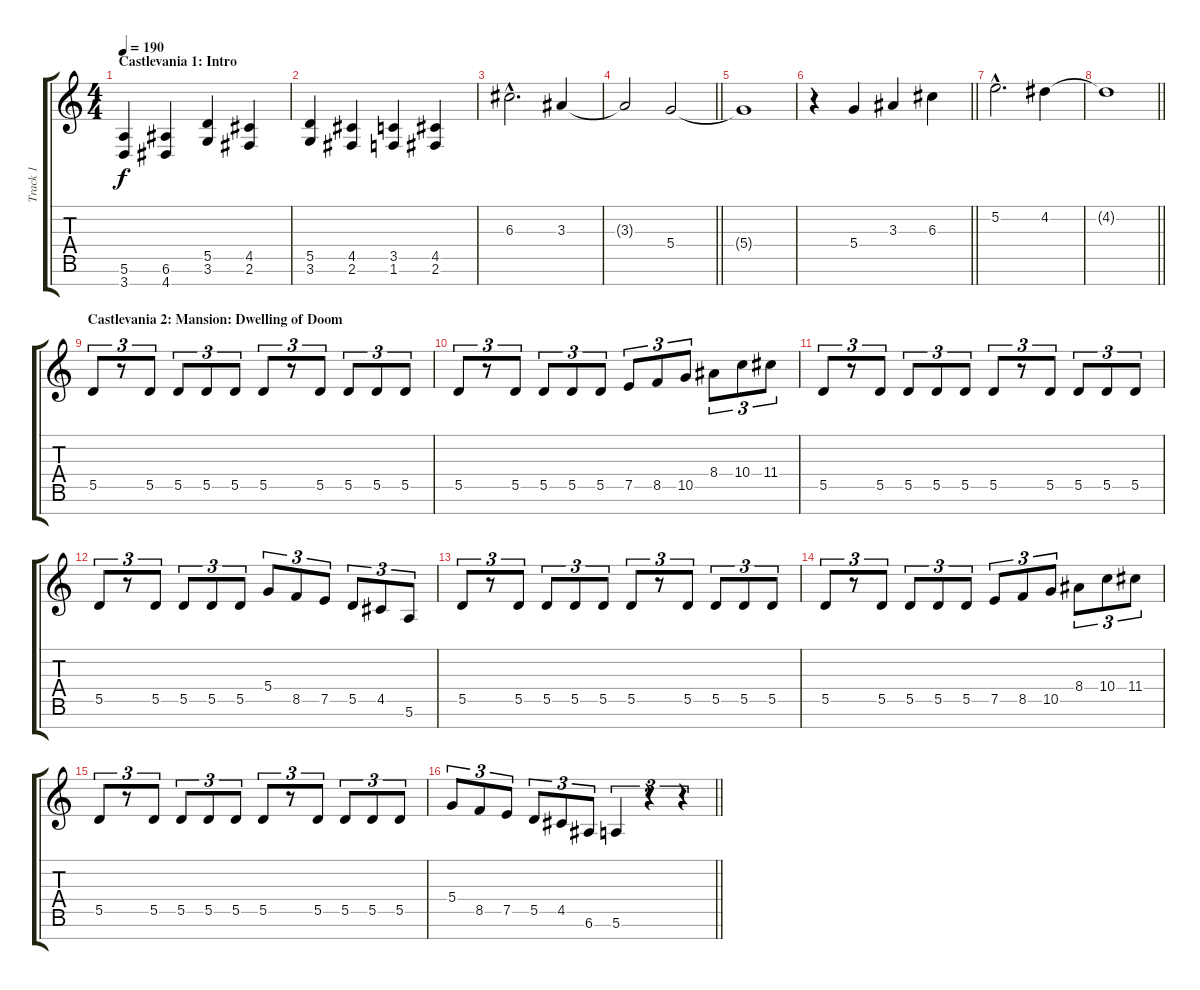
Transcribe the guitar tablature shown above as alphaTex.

\track ("Track 1" "Track 1") {instrument distortionguitar}
\staff {score tabs}
\tuning (E4 B3 G3 D3 A2 E2 B1) {hide}
\ts (4 4)
\section ("" "Castlevania 1: Intro")
\tempo 190
\clef g2
\ks c
(5.6 3.7).4{dy f instrument distortionguitar} (6.6 4.7).4 (5.5 3.6).4 (4.5 2.6).4 |
(5.5 3.6).4 (4.5 2.6).4 (3.5 1.6).4 (4.5 2.6).4 |
6.3{hac}.2{d} 3.3.4 |
\barLineRight lightlight
3.3{t}.2 5.4.2 |
5.4{t}.1 |
\barLineRight lightlight
r.4 5.4.4 3.3.4 6.3.4 |
5.2{hac}.2{d} 4.2.4 |
\barLineRight lightlight
4.2{t}.1 |
\section ("" "Castlevania 2: Mansion: Dwelling of Doom")
5.5.8{tu (3 2)} r.8{tu (3 2)} 5.5.8{tu (3 2)} 5.5.8{tu (3 2)} 5.5.8{tu (3 2)} 5.5.8{tu (3 2)} 5.5.8{tu (3 2)} r.8{tu (3 2)} 5.5.8{tu (3 2)} 5.5.8{tu (3 2)} 5.5.8{tu (3 2)} 5.5.8{tu (3 2)} |
5.5.8{tu (3 2)} r.8{tu (3 2)} 5.5.8{tu (3 2)} 5.5.8{tu (3 2)} 5.5.8{tu (3 2)} 5.5.8{tu (3 2)} 7.5.8{tu (3 2)} 8.5.8{tu (3 2)} 10.5.8{tu (3 2)} 8.4.8{tu (3 2)} 10.4.8{tu (3 2)} 11.4.8{tu (3 2)} |
5.5.8{tu (3 2)} r.8{tu (3 2)} 5.5.8{tu (3 2)} 5.5.8{tu (3 2)} 5.5.8{tu (3 2)} 5.5.8{tu (3 2)} 5.5.8{tu (3 2)} r.8{tu (3 2)} 5.5.8{tu (3 2)} 5.5.8{tu (3 2)} 5.5.8{tu (3 2)} 5.5.8{tu (3 2)} |
5.5.8{tu (3 2)} r.8{tu (3 2)} 5.5.8{tu (3 2)} 5.5.8{tu (3 2)} 5.5.8{tu (3 2)} 5.5.8{tu (3 2)} 5.4.8{tu (3 2)} 8.5.8{tu (3 2)} 7.5.8{tu (3 2)} 5.5.8{tu (3 2)} 4.5.8{tu (3 2)} 5.6.8{tu (3 2)} |
5.5.8{tu (3 2)} r.8{tu (3 2)} 5.5.8{tu (3 2)} 5.5.8{tu (3 2)} 5.5.8{tu (3 2)} 5.5.8{tu (3 2)} 5.5.8{tu (3 2)} r.8{tu (3 2)} 5.5.8{tu (3 2)} 5.5.8{tu (3 2)} 5.5.8{tu (3 2)} 5.5.8{tu (3 2)} |
5.5.8{tu (3 2)} r.8{tu (3 2)} 5.5.8{tu (3 2)} 5.5.8{tu (3 2)} 5.5.8{tu (3 2)} 5.5.8{tu (3 2)} 7.5.8{tu (3 2)} 8.5.8{tu (3 2)} 10.5.8{tu (3 2)} 8.4.8{tu (3 2)} 10.4.8{tu (3 2)} 11.4.8{tu (3 2)} |
5.5.8{tu (3 2)} r.8{tu (3 2)} 5.5.8{tu (3 2)} 5.5.8{tu (3 2)} 5.5.8{tu (3 2)} 5.5.8{tu (3 2)} 5.5.8{tu (3 2)} r.8{tu (3 2)} 5.5.8{tu (3 2)} 5.5.8{tu (3 2)} 5.5.8{tu (3 2)} 5.5.8{tu (3 2)} |
\barLineRight lightlight
5.4.8{tu (3 2)} 8.5.8{tu (3 2)} 7.5.8{tu (3 2)} 5.5.8{tu (3 2)} 4.5.8{tu (3 2)} 6.6.8{tu (3 2)} 5.6.4{tu (3 2)} r.4{tu (3 2)} r.4{tu (3 2)}
